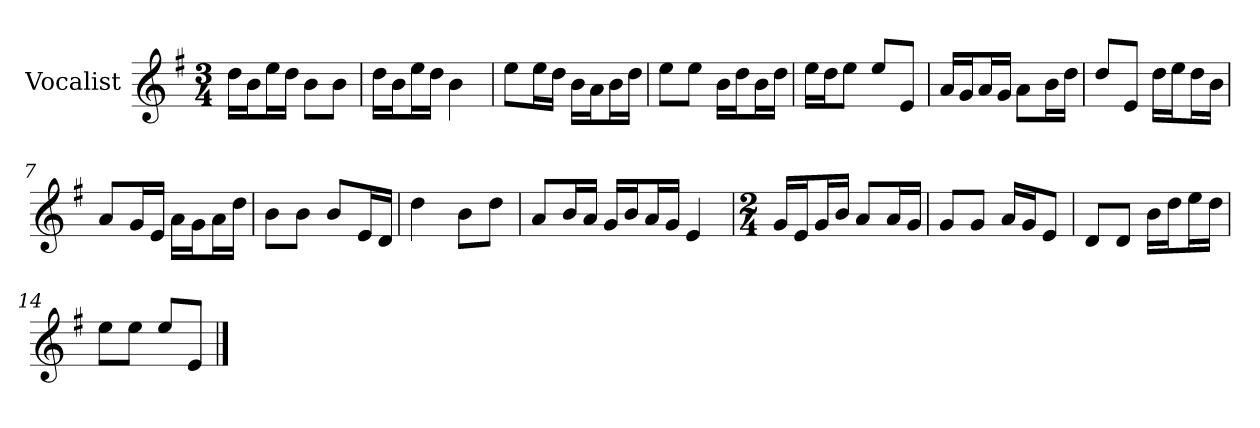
**kern
*part1
*staff1
*I"Vocalist
*k[f#]
*G:
*M3/4
=
16ddLL
16bJ
16eeL
16ddJJ
8bL
8bJ
=1
16ddLL
16bJ
16eeL
16ddJJ
4b
=2
8eeL
16eeL
16ddJJ
16bLL
16aJ
16bL
16ddJJ
=3
8eeL
8eeJ
16bLL
16ddJ
16bL
16ddJJ
=4
16eeLL
16ddJ
8eeJ
8eeL
8eJ
=5
16aLL
16gJ
16aL
16gJJ
8aL
16bL
16ddJJ
=6
8ddL
8eJ
16ddLL
16eeJ
16ddL
16bJJ
=7
8aL
16gL
16eJJ
16aLL
16gJ
16aL
16ddJJ
=8
8bL
8bJ
8bL
16eL
16dJJ
=9
4dd
8bL
8ddJ
=10
8aL
16bL
16aJJ
16gLL
16bJ
16aL
16gJJ
4e
=11
*M2/4
16gLL
16eJ
16gL
16bJJ
8aL
16aL
16gJJ
=12
8gL
8gJ
16aLL
16gJ
8eJ
=13
8dL
8dJ
16bLL
16ddJ
16eeL
16ddJJ
=14
8eeL
8eeJ
8eeL
8eJ
==
*-
